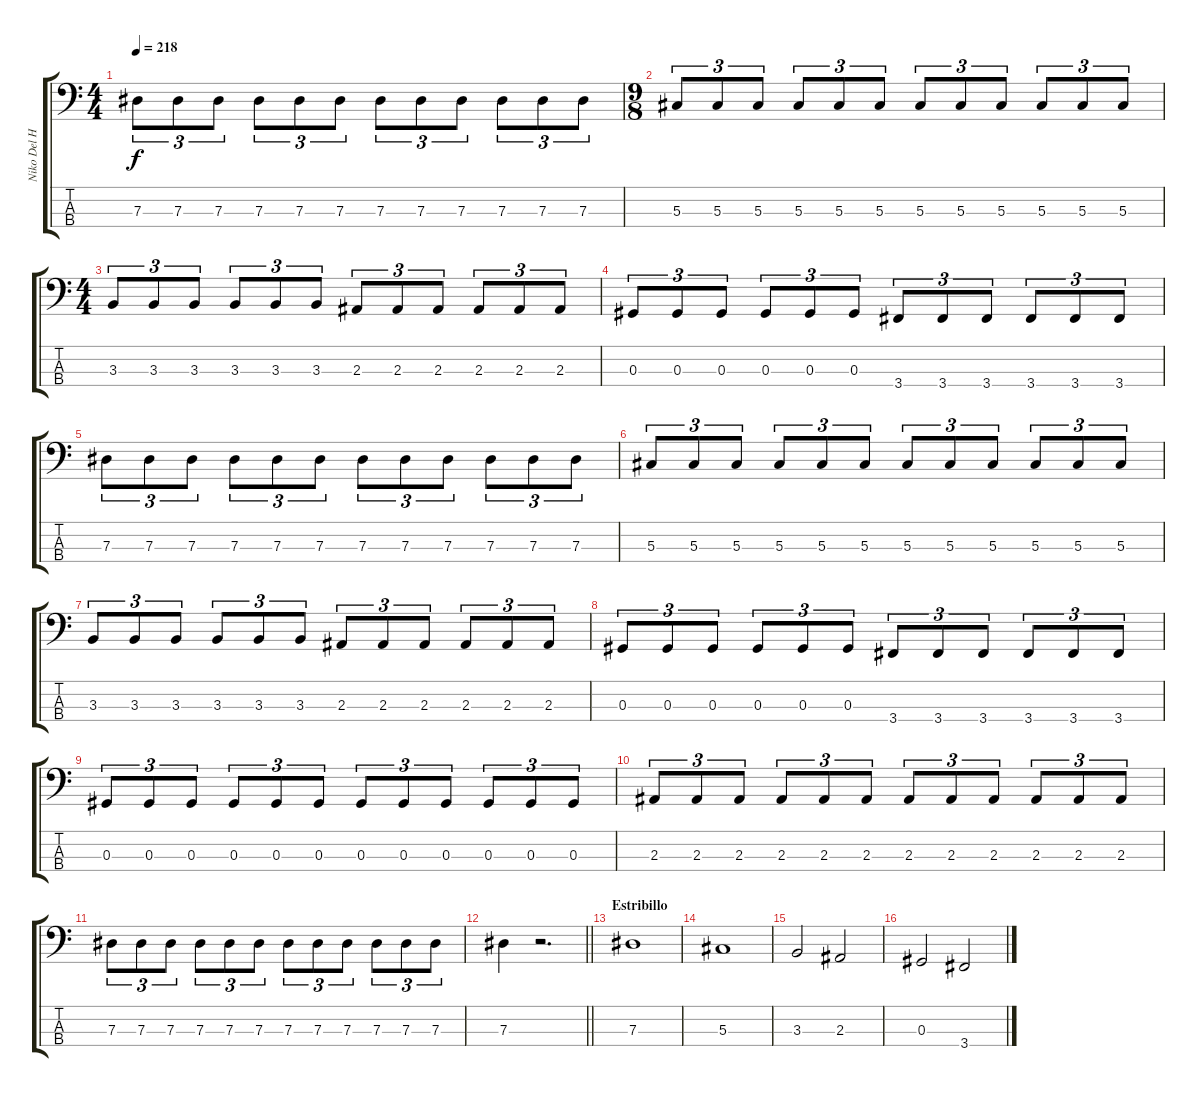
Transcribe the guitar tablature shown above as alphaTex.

\track ("Niko Del Hierro" "Niko Del H") {instrument electricbassfinger}
\staff {score tabs}
\tuning (Gb2 Db2 Ab1 Eb1) {hide}
\ts (4 4)
\tempo 218
\clef f4
\ks c
7.3.8{tu (3 2) dy f} 7.3.8{tu (3 2)} 7.3.8{tu (3 2)} 7.3.8{tu (3 2)} 7.3.8{tu (3 2)} 7.3.8{tu (3 2)} 7.3.8{tu (3 2)} 7.3.8{tu (3 2)} 7.3.8{tu (3 2)} 7.3.8{tu (3 2)} 7.3.8{tu (3 2)} 7.3.8{tu (3 2)} |
\ts (9 8)
5.3.8{tu (3 2)} 5.3.8{tu (3 2)} 5.3.8{tu (3 2)} 5.3.8{tu (3 2)} 5.3.8{tu (3 2)} 5.3.8{tu (3 2)} 5.3.8{tu (3 2)} 5.3.8{tu (3 2)} 5.3.8{tu (3 2)} 5.3.8{tu (3 2)} 5.3.8{tu (3 2)} 5.3.8{tu (3 2)} |
\ts (4 4)
3.3.8{tu (3 2)} 3.3.8{tu (3 2)} 3.3.8{tu (3 2)} 3.3.8{tu (3 2)} 3.3.8{tu (3 2)} 3.3.8{tu (3 2)} 2.3.8{tu (3 2)} 2.3.8{tu (3 2)} 2.3.8{tu (3 2)} 2.3.8{tu (3 2)} 2.3.8{tu (3 2)} 2.3.8{tu (3 2)} |
0.3.8{tu (3 2)} 0.3.8{tu (3 2)} 0.3.8{tu (3 2)} 0.3.8{tu (3 2)} 0.3.8{tu (3 2)} 0.3.8{tu (3 2)} 3.4.8{tu (3 2)} 3.4.8{tu (3 2)} 3.4.8{tu (3 2)} 3.4.8{tu (3 2)} 3.4.8{tu (3 2)} 3.4.8{tu (3 2)} |
7.3.8{tu (3 2)} 7.3.8{tu (3 2)} 7.3.8{tu (3 2)} 7.3.8{tu (3 2)} 7.3.8{tu (3 2)} 7.3.8{tu (3 2)} 7.3.8{tu (3 2)} 7.3.8{tu (3 2)} 7.3.8{tu (3 2)} 7.3.8{tu (3 2)} 7.3.8{tu (3 2)} 7.3.8{tu (3 2)} |
5.3.8{tu (3 2)} 5.3.8{tu (3 2)} 5.3.8{tu (3 2)} 5.3.8{tu (3 2)} 5.3.8{tu (3 2)} 5.3.8{tu (3 2)} 5.3.8{tu (3 2)} 5.3.8{tu (3 2)} 5.3.8{tu (3 2)} 5.3.8{tu (3 2)} 5.3.8{tu (3 2)} 5.3.8{tu (3 2)} |
3.3.8{tu (3 2)} 3.3.8{tu (3 2)} 3.3.8{tu (3 2)} 3.3.8{tu (3 2)} 3.3.8{tu (3 2)} 3.3.8{tu (3 2)} 2.3.8{tu (3 2)} 2.3.8{tu (3 2)} 2.3.8{tu (3 2)} 2.3.8{tu (3 2)} 2.3.8{tu (3 2)} 2.3.8{tu (3 2)} |
0.3.8{tu (3 2)} 0.3.8{tu (3 2)} 0.3.8{tu (3 2)} 0.3.8{tu (3 2)} 0.3.8{tu (3 2)} 0.3.8{tu (3 2)} 3.4.8{tu (3 2)} 3.4.8{tu (3 2)} 3.4.8{tu (3 2)} 3.4.8{tu (3 2)} 3.4.8{tu (3 2)} 3.4.8{tu (3 2)} |
0.3.8{tu (3 2)} 0.3.8{tu (3 2)} 0.3.8{tu (3 2)} 0.3.8{tu (3 2)} 0.3.8{tu (3 2)} 0.3.8{tu (3 2)} 0.3.8{tu (3 2)} 0.3.8{tu (3 2)} 0.3.8{tu (3 2)} 0.3.8{tu (3 2)} 0.3.8{tu (3 2)} 0.3.8{tu (3 2)} |
2.3.8{tu (3 2)} 2.3.8{tu (3 2)} 2.3.8{tu (3 2)} 2.3.8{tu (3 2)} 2.3.8{tu (3 2)} 2.3.8{tu (3 2)} 2.3.8{tu (3 2)} 2.3.8{tu (3 2)} 2.3.8{tu (3 2)} 2.3.8{tu (3 2)} 2.3.8{tu (3 2)} 2.3.8{tu (3 2)} |
7.3.8{tu (3 2)} 7.3.8{tu (3 2)} 7.3.8{tu (3 2)} 7.3.8{tu (3 2)} 7.3.8{tu (3 2)} 7.3.8{tu (3 2)} 7.3.8{tu (3 2)} 7.3.8{tu (3 2)} 7.3.8{tu (3 2)} 7.3.8{tu (3 2)} 7.3.8{tu (3 2)} 7.3.8{tu (3 2)} |
\barLineRight lightlight
7.3.4 r.2{d} |
\section ("" "Estribillo")
7.3.1 |
5.3.1 |
3.3.2 2.3.2 |
0.3.2 3.4.2
